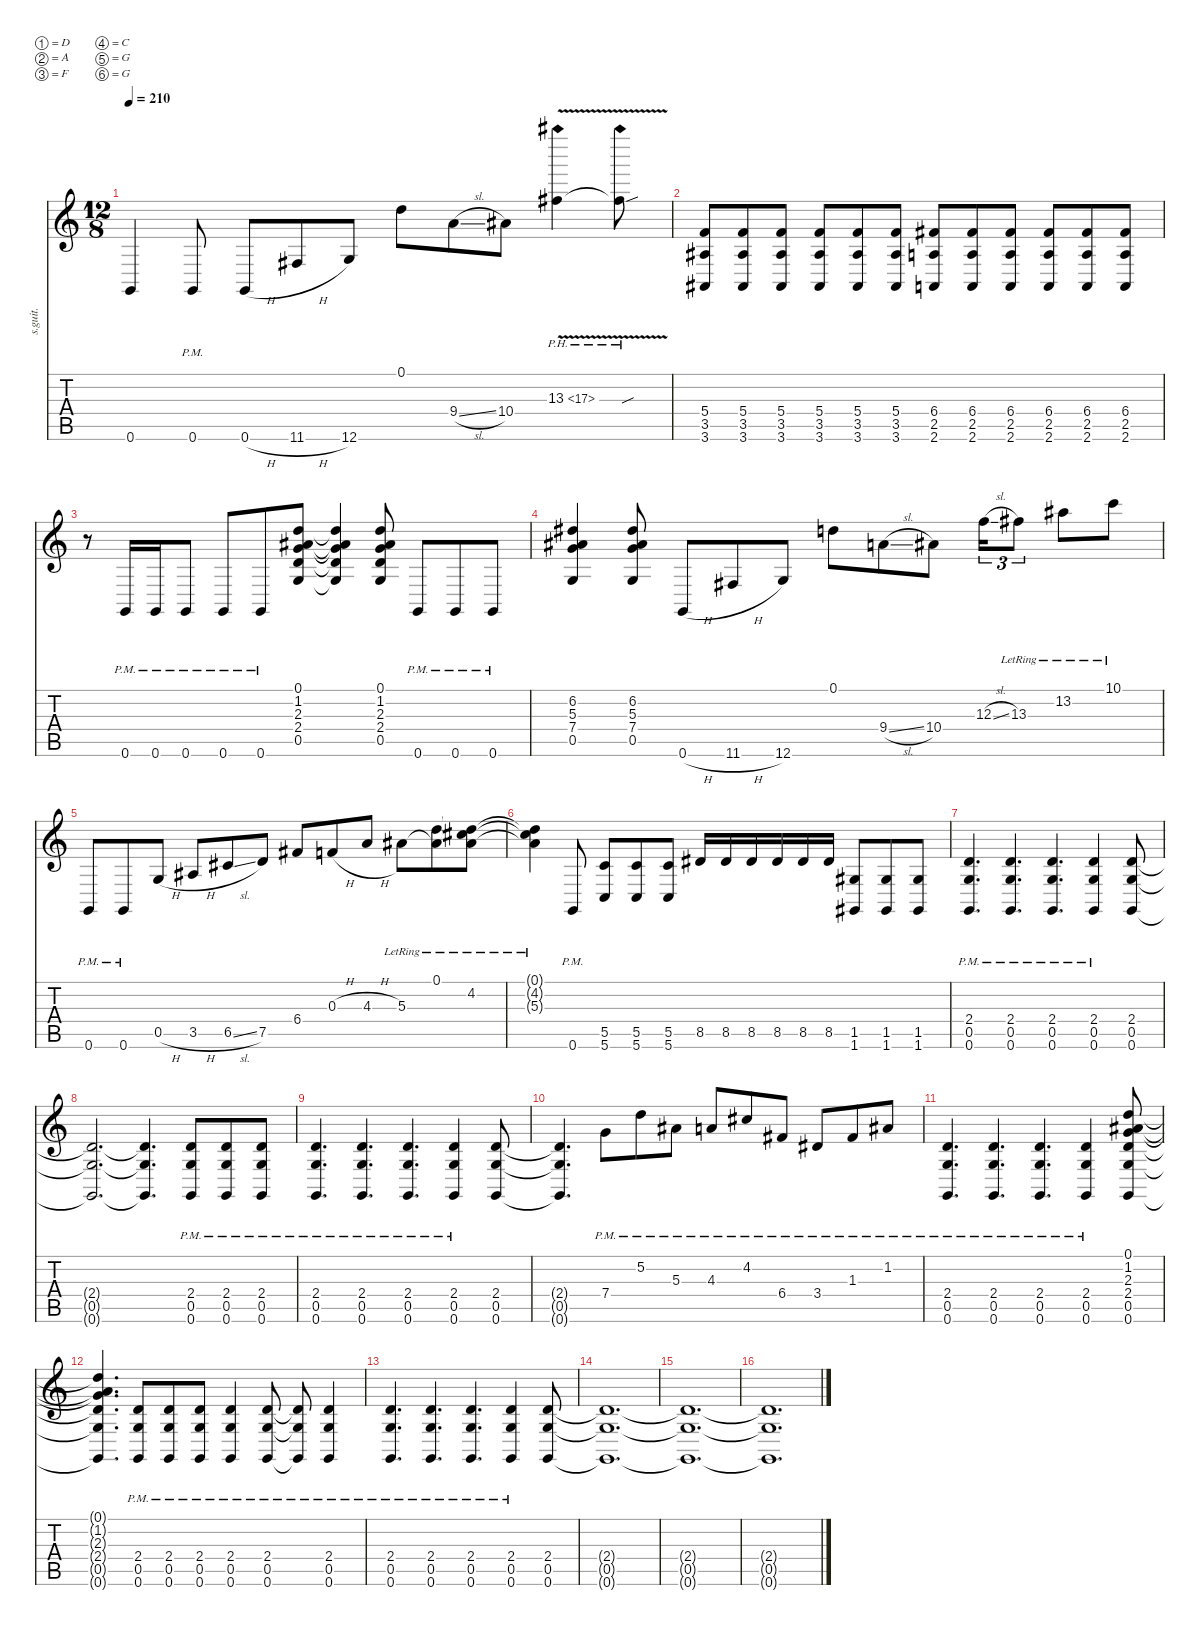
\defaultSystemsLayout 4
\hideDynamics
\bracketExtendMode nobrackets
\track ("Rythm Guitar 1 (w/solo)" "s.guit.") {instrument distortionguitar}
\staff {score tabs}
\tuning (D4 A3 F3 C3 G2 G1)
\ts (12 8)
\tempo 210
\clef g2
\ks c
0.6{t}.4{lyrics (0 "") lyrics (1 "") lyrics (2 "") lyrics (3 "") lyrics (4 "") dy f} 0.6{pm}.8{lyrics (0 "") lyrics (1 "") lyrics (2 "") lyrics (3 "") lyrics (4 "")} 0.6{h}.8{lyrics (0 "") lyrics (1 "") lyrics (2 "") lyrics (3 "") lyrics (4 "")} 11.6{h acc #}.8{lyrics (0 "") lyrics (1 "") lyrics (2 "") lyrics (3 "") lyrics (4 "")} 12.6.8{lyrics (0 "") lyrics (1 "") lyrics (2 "") lyrics (3 "") lyrics (4 "")} 0.1.8{lyrics (0 "") lyrics (1 "") lyrics (2 "") lyrics (3 "") lyrics (4 "")} 9.4{sl}.8{lyrics (0 "") lyrics (1 "") lyrics (2 "") lyrics (3 "") lyrics (4 "")} 10.4{acc #}.8{lyrics (0 "") lyrics (1 "") lyrics (2 "") lyrics (3 "") lyrics (4 "")} 13.3{ph 4 v acc #}.4{lyrics (0 "") lyrics (1 "") lyrics (2 "") lyrics (3 "") lyrics (4 "")} 13.3{ph 4 v sou t acc #}.8{lyrics (0 "") lyrics (1 "") lyrics (2 "") lyrics (3 "") lyrics (4 "")} |
(5.4 3.5{acc #} 3.6{acc #}).8{lyrics (0 "") lyrics (1 "") lyrics (2 "") lyrics (3 "") lyrics (4 "")} (5.4 3.5{acc #} 3.6{acc #}).8{lyrics (0 "") lyrics (1 "") lyrics (2 "") lyrics (3 "") lyrics (4 "")} (5.4 3.5{acc #} 3.6{acc #}).8{lyrics (0 "") lyrics (1 "") lyrics (2 "") lyrics (3 "") lyrics (4 "")} (5.4 3.5{acc #} 3.6{acc #}).8{lyrics (0 "") lyrics (1 "") lyrics (2 "") lyrics (3 "") lyrics (4 "")} (5.4 3.5{acc #} 3.6{acc #}).8{lyrics (0 "") lyrics (1 "") lyrics (2 "") lyrics (3 "") lyrics (4 "")} (5.4 3.5{acc #} 3.6{acc #}).8{lyrics (0 "") lyrics (1 "") lyrics (2 "") lyrics (3 "") lyrics (4 "")} (6.4{acc #} 2.5 2.6).8{lyrics (0 "") lyrics (1 "") lyrics (2 "") lyrics (3 "") lyrics (4 "")} (6.4{acc #} 2.5 2.6).8{lyrics (0 "") lyrics (1 "") lyrics (2 "") lyrics (3 "") lyrics (4 "")} (6.4{acc #} 2.5 2.6).8{lyrics (0 "") lyrics (1 "") lyrics (2 "") lyrics (3 "") lyrics (4 "")} (6.4{acc #} 2.5 2.6).8{lyrics (0 "") lyrics (1 "") lyrics (2 "") lyrics (3 "") lyrics (4 "")} (6.4{acc #} 2.5 2.6).8{lyrics (0 "") lyrics (1 "") lyrics (2 "") lyrics (3 "") lyrics (4 "")} (6.4{acc #} 2.5 2.6).8{lyrics (0 "") lyrics (1 "") lyrics (2 "") lyrics (3 "") lyrics (4 "")} |
r.8 0.6{pm}.16{lyrics (0 "") lyrics (1 "") lyrics (2 "") lyrics (3 "") lyrics (4 "")} 0.6{pm}.16{lyrics (0 "") lyrics (1 "") lyrics (2 "") lyrics (3 "") lyrics (4 "")} 0.6{pm}.8{lyrics (0 "") lyrics (1 "") lyrics (2 "") lyrics (3 "") lyrics (4 "")} 0.6{pm}.8{lyrics (0 "") lyrics (1 "") lyrics (2 "") lyrics (3 "") lyrics (4 "")} 0.6{pm}.8{lyrics (0 "") lyrics (1 "") lyrics (2 "") lyrics (3 "") lyrics (4 "")} (0.1 1.2{acc #} 2.3 2.4 0.5).8{lyrics (0 "") lyrics (1 "") lyrics (2 "") lyrics (3 "") lyrics (4 "")} (0.5{t} 2.4{t} 2.3{t} 1.2{t acc #} 0.1{t}).4{lyrics (0 "") lyrics (1 "") lyrics (2 "") lyrics (3 "") lyrics (4 "")} (0.1 1.2{acc #} 2.3 2.4 0.5).8{lyrics (0 "") lyrics (1 "") lyrics (2 "") lyrics (3 "") lyrics (4 "")} 0.6{pm}.8{lyrics (0 "") lyrics (1 "") lyrics (2 "") lyrics (3 "") lyrics (4 "")} 0.6{pm}.8{lyrics (0 "") lyrics (1 "") lyrics (2 "") lyrics (3 "") lyrics (4 "")} 0.6{pm}.8{lyrics (0 "") lyrics (1 "") lyrics (2 "") lyrics (3 "") lyrics (4 "")} |
(6.2{acc #} 5.3{acc #} 7.4 0.5).4{lyrics (0 "") lyrics (1 "") lyrics (2 "") lyrics (3 "") lyrics (4 "")} (6.2{acc #} 5.3{acc #} 7.4 0.5).8{lyrics (0 "") lyrics (1 "") lyrics (2 "") lyrics (3 "") lyrics (4 "")} 0.6{h}.8{lyrics (0 "") lyrics (1 "") lyrics (2 "") lyrics (3 "") lyrics (4 "")} 11.6{h acc #}.8{lyrics (0 "") lyrics (1 "") lyrics (2 "") lyrics (3 "") lyrics (4 "")} 12.6.8{lyrics (0 "") lyrics (1 "") lyrics (2 "") lyrics (3 "") lyrics (4 "")} 0.1.8{lyrics (0 "") lyrics (1 "") lyrics (2 "") lyrics (3 "") lyrics (4 "")} 9.4{sl}.8{lyrics (0 "") lyrics (1 "") lyrics (2 "") lyrics (3 "") lyrics (4 "")} 10.4{acc #}.8{lyrics (0 "") lyrics (1 "") lyrics (2 "") lyrics (3 "") lyrics (4 "")} 12.3{sl}.16{tu (3 2) lyrics (0 "") lyrics (1 "") lyrics (2 "") lyrics (3 "") lyrics (4 "") dy mp} 13.3{lr acc #}.8{tu (3 2) lyrics (0 "") lyrics (1 "") lyrics (2 "") lyrics (3 "") lyrics (4 "") dy f} 13.2{lr acc #}.8{lyrics (0 "") lyrics (1 "") lyrics (2 "") lyrics (3 "") lyrics (4 "")} 10.1{lr}.8{lyrics (0 "") lyrics (1 "") lyrics (2 "") lyrics (3 "") lyrics (4 "")} |
0.6{pm}.8{lyrics (0 "") lyrics (1 "") lyrics (2 "") lyrics (3 "") lyrics (4 "")} 0.6{pm}.8{lyrics (0 "") lyrics (1 "") lyrics (2 "") lyrics (3 "") lyrics (4 "")} 0.5{h}.8{lyrics (0 "") lyrics (1 "") lyrics (2 "") lyrics (3 "") lyrics (4 "")} 3.5{h acc #}.8{lyrics (0 "") lyrics (1 "") lyrics (2 "") lyrics (3 "") lyrics (4 "")} 6.5{sl acc #}.8{lyrics (0 "") lyrics (1 "") lyrics (2 "") lyrics (3 "") lyrics (4 "")} 7.5.8{lyrics (0 "") lyrics (1 "") lyrics (2 "") lyrics (3 "") lyrics (4 "")} 6.4{acc #}.8{lyrics (0 "") lyrics (1 "") lyrics (2 "") lyrics (3 "") lyrics (4 "")} 0.3{h}.8{lyrics (0 "") lyrics (1 "") lyrics (2 "") lyrics (3 "") lyrics (4 "")} 4.3{h}.8{lyrics (0 "") lyrics (1 "") lyrics (2 "") lyrics (3 "") lyrics (4 "")} 5.3{lr acc #}.8{lyrics (0 "") lyrics (1 "") lyrics (2 "") lyrics (3 "") lyrics (4 "")} (0.1{lr} 5.3{lr t acc #}).8{lyrics (0 "") lyrics (1 "") lyrics (2 "") lyrics (3 "") lyrics (4 "")} (0.1{lr t} 4.2{lr acc #} 5.3{lr t acc #}).8{lyrics (0 "") lyrics (1 "") lyrics (2 "") lyrics (3 "") lyrics (4 "")} |
(0.1{lr t} 4.2{lr t acc #} 5.3{lr t acc #}).4{lyrics (0 "") lyrics (1 "") lyrics (2 "") lyrics (3 "") lyrics (4 "")} 0.6{pm}.8{lyrics (0 "") lyrics (1 "") lyrics (2 "") lyrics (3 "") lyrics (4 "")} (5.5 5.6).8{lyrics (0 "") lyrics (1 "") lyrics (2 "") lyrics (3 "") lyrics (4 "")} (5.5 5.6).8{lyrics (0 "") lyrics (1 "") lyrics (2 "") lyrics (3 "") lyrics (4 "")} (5.5 5.6).8{lyrics (0 "") lyrics (1 "") lyrics (2 "") lyrics (3 "") lyrics (4 "")} 8.5{acc #}.16{lyrics (0 "") lyrics (1 "") lyrics (2 "") lyrics (3 "") lyrics (4 "")} 8.5{acc #}.16{lyrics (0 "") lyrics (1 "") lyrics (2 "") lyrics (3 "") lyrics (4 "")} 8.5{acc #}.16{lyrics (0 "") lyrics (1 "") lyrics (2 "") lyrics (3 "") lyrics (4 "")} 8.5{acc #}.16{lyrics (0 "") lyrics (1 "") lyrics (2 "") lyrics (3 "") lyrics (4 "")} 8.5{acc #}.16{lyrics (0 "") lyrics (1 "") lyrics (2 "") lyrics (3 "") lyrics (4 "")} 8.5{acc #}.16{lyrics (0 "") lyrics (1 "") lyrics (2 "") lyrics (3 "") lyrics (4 "")} (1.5{acc #} 1.6{acc #}).8{lyrics (0 "") lyrics (1 "") lyrics (2 "") lyrics (3 "") lyrics (4 "")} (1.5{acc #} 1.6{acc #}).8{lyrics (0 "") lyrics (1 "") lyrics (2 "") lyrics (3 "") lyrics (4 "")} (1.5{acc #} 1.6{acc #}).8{lyrics (0 "") lyrics (1 "") lyrics (2 "") lyrics (3 "") lyrics (4 "")} |
(0.5{pm} 0.6{pm} 2.4{pm}).4{d lyrics (0 "") lyrics (1 "") lyrics (2 "") lyrics (3 "") lyrics (4 "")} (0.5{pm} 0.6{pm} 2.4{pm}).4{d lyrics (0 "") lyrics (1 "") lyrics (2 "") lyrics (3 "") lyrics (4 "")} (0.5{pm} 0.6{pm} 2.4{pm}).4{d lyrics (0 "") lyrics (1 "") lyrics (2 "") lyrics (3 "") lyrics (4 "")} (0.5{pm} 0.6{pm} 2.4{pm}).4{lyrics (0 "") lyrics (1 "") lyrics (2 "") lyrics (3 "") lyrics (4 "")} (0.5 0.6 2.4).8{lyrics (0 "") lyrics (1 "") lyrics (2 "") lyrics (3 "") lyrics (4 "")} |
(0.5{t} 0.6{t} 2.4{t}).2{d lyrics (0 "") lyrics (1 "") lyrics (2 "") lyrics (3 "") lyrics (4 "") dy mf} (0.6{t} 0.5{t} 2.4{t}).4{d lyrics (0 "") lyrics (1 "") lyrics (2 "") lyrics (3 "") lyrics (4 "")} (0.5{pm} 0.6{pm} 2.4{pm}).8{lyrics (0 "") lyrics (1 "") lyrics (2 "") lyrics (3 "") lyrics (4 "")} (0.5{pm} 0.6{pm} 2.4{pm}).8{lyrics (0 "") lyrics (1 "") lyrics (2 "") lyrics (3 "") lyrics (4 "")} (0.5{pm} 0.6{pm} 2.4{pm}).8{lyrics (0 "") lyrics (1 "") lyrics (2 "") lyrics (3 "") lyrics (4 "")} |
(0.5{pm} 0.6{pm} 2.4{pm}).4{d lyrics (0 "") lyrics (1 "") lyrics (2 "") lyrics (3 "") lyrics (4 "")} (0.5{pm} 0.6{pm} 2.4{pm}).4{d lyrics (0 "") lyrics (1 "") lyrics (2 "") lyrics (3 "") lyrics (4 "")} (0.5{pm} 0.6{pm} 2.4{pm}).4{d lyrics (0 "") lyrics (1 "") lyrics (2 "") lyrics (3 "") lyrics (4 "")} (0.5{pm} 0.6{pm} 2.4{pm}).4{lyrics (0 "") lyrics (1 "") lyrics (2 "") lyrics (3 "") lyrics (4 "")} (2.4 0.5 0.6).8{lyrics (0 "") lyrics (1 "") lyrics (2 "") lyrics (3 "") lyrics (4 "")} |
(2.4{t} 0.5{t} 0.6{t}).4{d lyrics (0 "") lyrics (1 "") lyrics (2 "") lyrics (3 "") lyrics (4 "")} 7.4{pm}.8{lyrics (0 "") lyrics (1 "") lyrics (2 "") lyrics (3 "") lyrics (4 "")} 5.2{pm}.8{lyrics (0 "") lyrics (1 "") lyrics (2 "") lyrics (3 "") lyrics (4 "")} 5.3{pm acc #}.8{lyrics (0 "") lyrics (1 "") lyrics (2 "") lyrics (3 "") lyrics (4 "")} 4.3{pm}.8{lyrics (0 "") lyrics (1 "") lyrics (2 "") lyrics (3 "") lyrics (4 "")} 4.2{pm acc #}.8{lyrics (0 "") lyrics (1 "") lyrics (2 "") lyrics (3 "") lyrics (4 "")} 6.4{pm acc #}.8{lyrics (0 "") lyrics (1 "") lyrics (2 "") lyrics (3 "") lyrics (4 "")} 3.4{pm acc #}.8{lyrics (0 "") lyrics (1 "") lyrics (2 "") lyrics (3 "") lyrics (4 "")} 1.3{pm acc #}.8{lyrics (0 "") lyrics (1 "") lyrics (2 "") lyrics (3 "") lyrics (4 "")} 1.2{pm acc #}.8{lyrics (0 "") lyrics (1 "") lyrics (2 "") lyrics (3 "") lyrics (4 "")} |
(0.5{pm} 0.6{pm} 2.4{pm}).4{d lyrics (0 "") lyrics (1 "") lyrics (2 "") lyrics (3 "") lyrics (4 "")} (0.5{pm} 0.6{pm} 2.4{pm}).4{d lyrics (0 "") lyrics (1 "") lyrics (2 "") lyrics (3 "") lyrics (4 "")} (0.5{pm} 0.6{pm} 2.4{pm}).4{d lyrics (0 "") lyrics (1 "") lyrics (2 "") lyrics (3 "") lyrics (4 "")} (0.5{pm} 0.6{pm} 2.4{pm}).4{lyrics (0 "") lyrics (1 "") lyrics (2 "") lyrics (3 "") lyrics (4 "")} (0.5 0.6 2.4 2.3 1.2{acc #} 0.1).8{lyrics (0 "") lyrics (1 "") lyrics (2 "") lyrics (3 "") lyrics (4 "")} |
(0.5{t} 0.6{t} 2.4{t} 0.1{t} 1.2{t acc #} 2.3{t}).4{d lyrics (0 "") lyrics (1 "") lyrics (2 "") lyrics (3 "") lyrics (4 "")} (0.5{pm} 0.6{pm} 2.4{pm}).8{lyrics (0 "") lyrics (1 "") lyrics (2 "") lyrics (3 "") lyrics (4 "")} (0.5{pm} 0.6{pm} 2.4{pm}).8{lyrics (0 "") lyrics (1 "") lyrics (2 "") lyrics (3 "") lyrics (4 "")} (0.5{pm} 0.6{pm} 2.4{pm}).8{lyrics (0 "") lyrics (1 "") lyrics (2 "") lyrics (3 "") lyrics (4 "")} (0.5{pm} 0.6{pm} 2.4{pm}).4{lyrics (0 "") lyrics (1 "") lyrics (2 "") lyrics (3 "") lyrics (4 "")} (0.5{pm} 0.6{pm} 2.4{pm}).8{lyrics (0 "") lyrics (1 "") lyrics (2 "") lyrics (3 "") lyrics (4 "")} (0.6{pm t} 0.5{pm t} 2.4{pm t}).8{lyrics (0 "") lyrics (1 "") lyrics (2 "") lyrics (3 "") lyrics (4 "")} (0.5{pm} 0.6{pm} 2.4{pm}).4{lyrics (0 "") lyrics (1 "") lyrics (2 "") lyrics (3 "") lyrics (4 "")} |
(0.5{pm} 0.6{pm} 2.4{pm}).4{d lyrics (0 "") lyrics (1 "") lyrics (2 "") lyrics (3 "") lyrics (4 "")} (0.5{pm} 0.6{pm} 2.4{pm}).4{d lyrics (0 "") lyrics (1 "") lyrics (2 "") lyrics (3 "") lyrics (4 "")} (0.5{pm} 0.6{pm} 2.4{pm}).4{d lyrics (0 "") lyrics (1 "") lyrics (2 "") lyrics (3 "") lyrics (4 "")} (0.5{pm} 0.6{pm} 2.4{pm}).4{lyrics (0 "") lyrics (1 "") lyrics (2 "") lyrics (3 "") lyrics (4 "")} (0.5 0.6 2.4).8{lyrics (0 "") lyrics (1 "") lyrics (2 "") lyrics (3 "") lyrics (4 "")} |
(0.5{t} 0.6{t} 2.4{t}).1{d lyrics (0 "") lyrics (1 "") lyrics (2 "") lyrics (3 "") lyrics (4 "") dy f} |
(0.6{t} 0.5{t} 2.4{t}).1{d lyrics (0 "") lyrics (1 "") lyrics (2 "") lyrics (3 "") lyrics (4 "")} |
(0.6{t} 0.5{t} 2.4{t}).1{d lyrics (0 "") lyrics (1 "") lyrics (2 "") lyrics (3 "") lyrics (4 "")}
